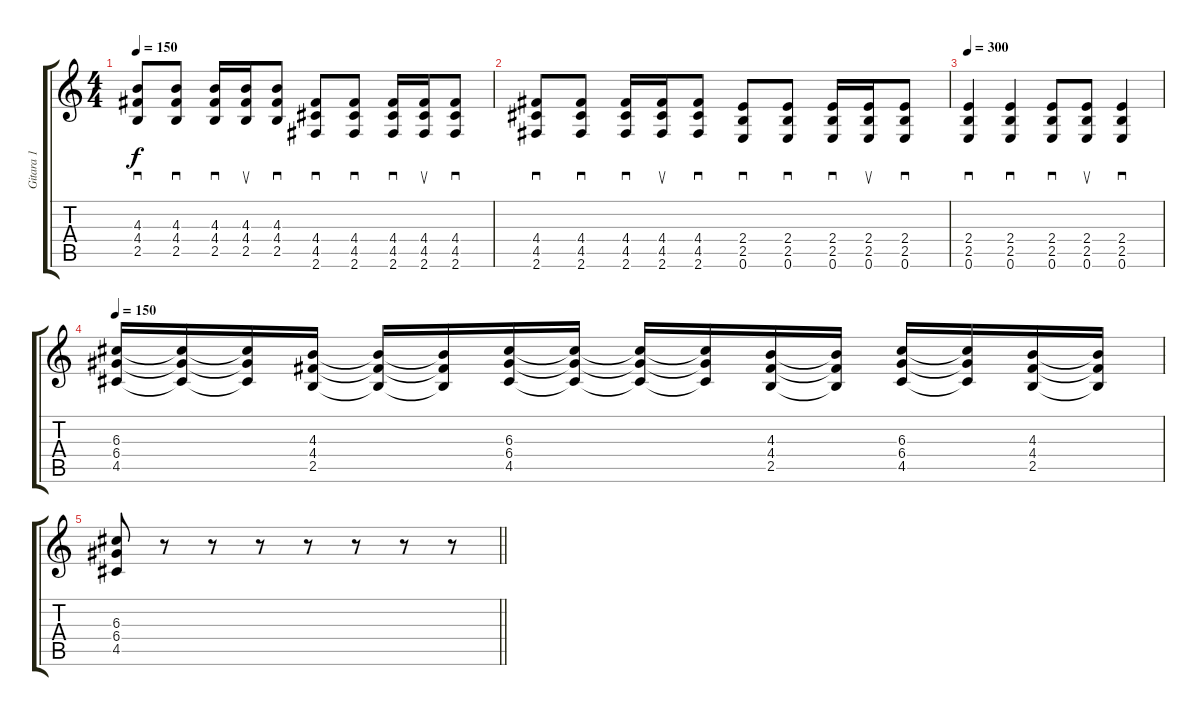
\track ("Gitara 1" "Gitara 1") {instrument overdrivenguitar}
\staff {score tabs}
\tuning (E4 B3 G3 D3 A2 E2) {hide}
\ts (4 4)
\tempo 150
\clef g2
\ks c
(4.3 4.4 2.5).8{sd dy f} (4.3 4.4 2.5).8{sd} (4.3 4.4 2.5).16{sd} (4.3 4.4 2.5).16{su} (4.3 4.4 2.5).8{sd} (4.4 4.5 2.6).8{sd} (4.4 4.5 2.6).8{sd} (4.4 4.5 2.6).16{sd} (4.4 4.5 2.6).16{su} (4.4 4.5 2.6).8{sd} |
(4.4 4.5 2.6).8{sd} (4.4 4.5 2.6).8{sd} (4.4 4.5 2.6).16{sd} (4.4 4.5 2.6).16{su} (4.4 4.5 2.6).8{sd} (2.4 2.5 0.6).8{sd} (2.4 2.5 0.6).8{sd} (2.4 2.5 0.6).16{sd} (2.4 2.5 0.6).16{su} (2.4 2.5 0.6).8{sd} |
\tempo 300
(2.4 2.5 0.6).4{sd} (2.4 2.5 0.6).4{sd} (2.4 2.5 0.6).8{sd} (2.4 2.5 0.6).8{su} (2.4 2.5 0.6).4{sd} |
\tempo 150
(6.3 6.4 4.5).16 (6.3{t} 6.4{t} 4.5{t}).16 (6.3{t} 6.4{t} 4.5{t}).16 (4.3 4.4 2.5).16 (4.3{t} 4.4{t} 2.5{t}).16 (4.3{t} 4.4{t} 2.5{t}).16 (6.3 6.4 4.5).16 (6.3{t} 6.4{t} 4.5{t}).16 (6.3{t} 6.4{t} 4.5{t}).16 (6.3{t} 6.4{t} 4.5{t}).16 (4.3 4.4 2.5).16 (4.3{t} 4.4{t} 2.5{t}).16 (6.3 6.4 4.5).16 (6.3{t} 6.4{t} 4.5{t}).16 (4.3 4.4 2.5).16 (4.3{t} 4.4{t} 2.5{t}).16 |
\barLineRight lightlight
(6.3 6.4 4.5).8 r.8 r.8 r.8 r.8 r.8 r.8 r.8
